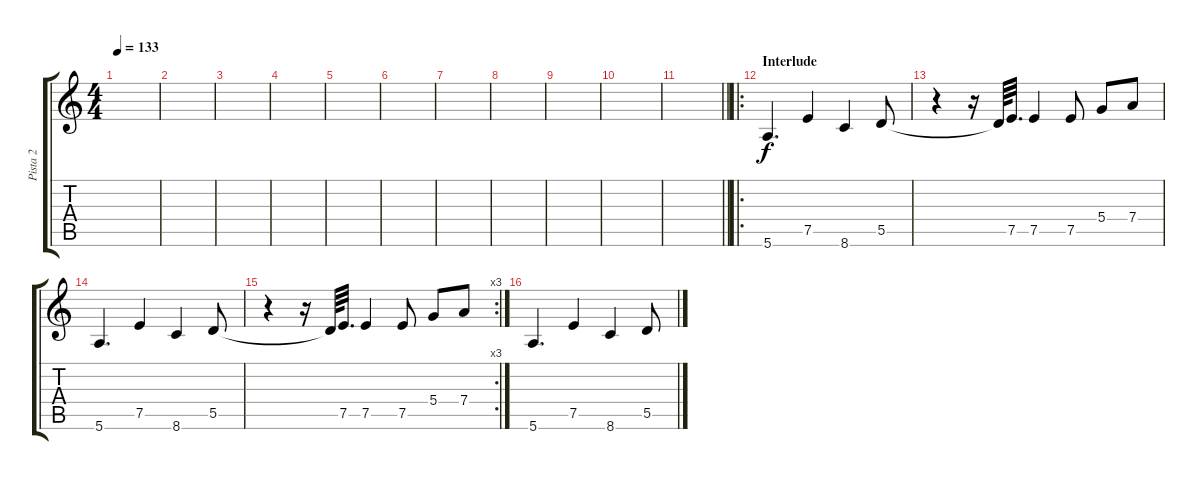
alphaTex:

\track ("Pista 2" "Pista 2") {instrument overdrivenguitar}
\staff {score tabs}
\tuning (E4 B3 G3 D3 A2 E2) {hide}
\ts (4 4)
\tempo 133
\clef g2
\ks c
|
|
|
|
|
|
|
|
|
|
\barLineRight lightlight
|
\ro
\section ("" "Interlude ")
5.6.4{d} 7.5.4 8.6.4 5.5.8 |
r.4 r.16 5.5{t}.64 7.5.32{d} 7.5.4 7.5.8 5.4.8 7.4.8 |
5.6.4{d} 7.5.4 8.6.4 5.5.8 |
\rc 3
r.4 r.16 5.5{t}.64 7.5.32{d} 7.5.4 7.5.8 5.4.8 7.4.8 |
5.6.4{d} 7.5.4 8.6.4 5.5.8
